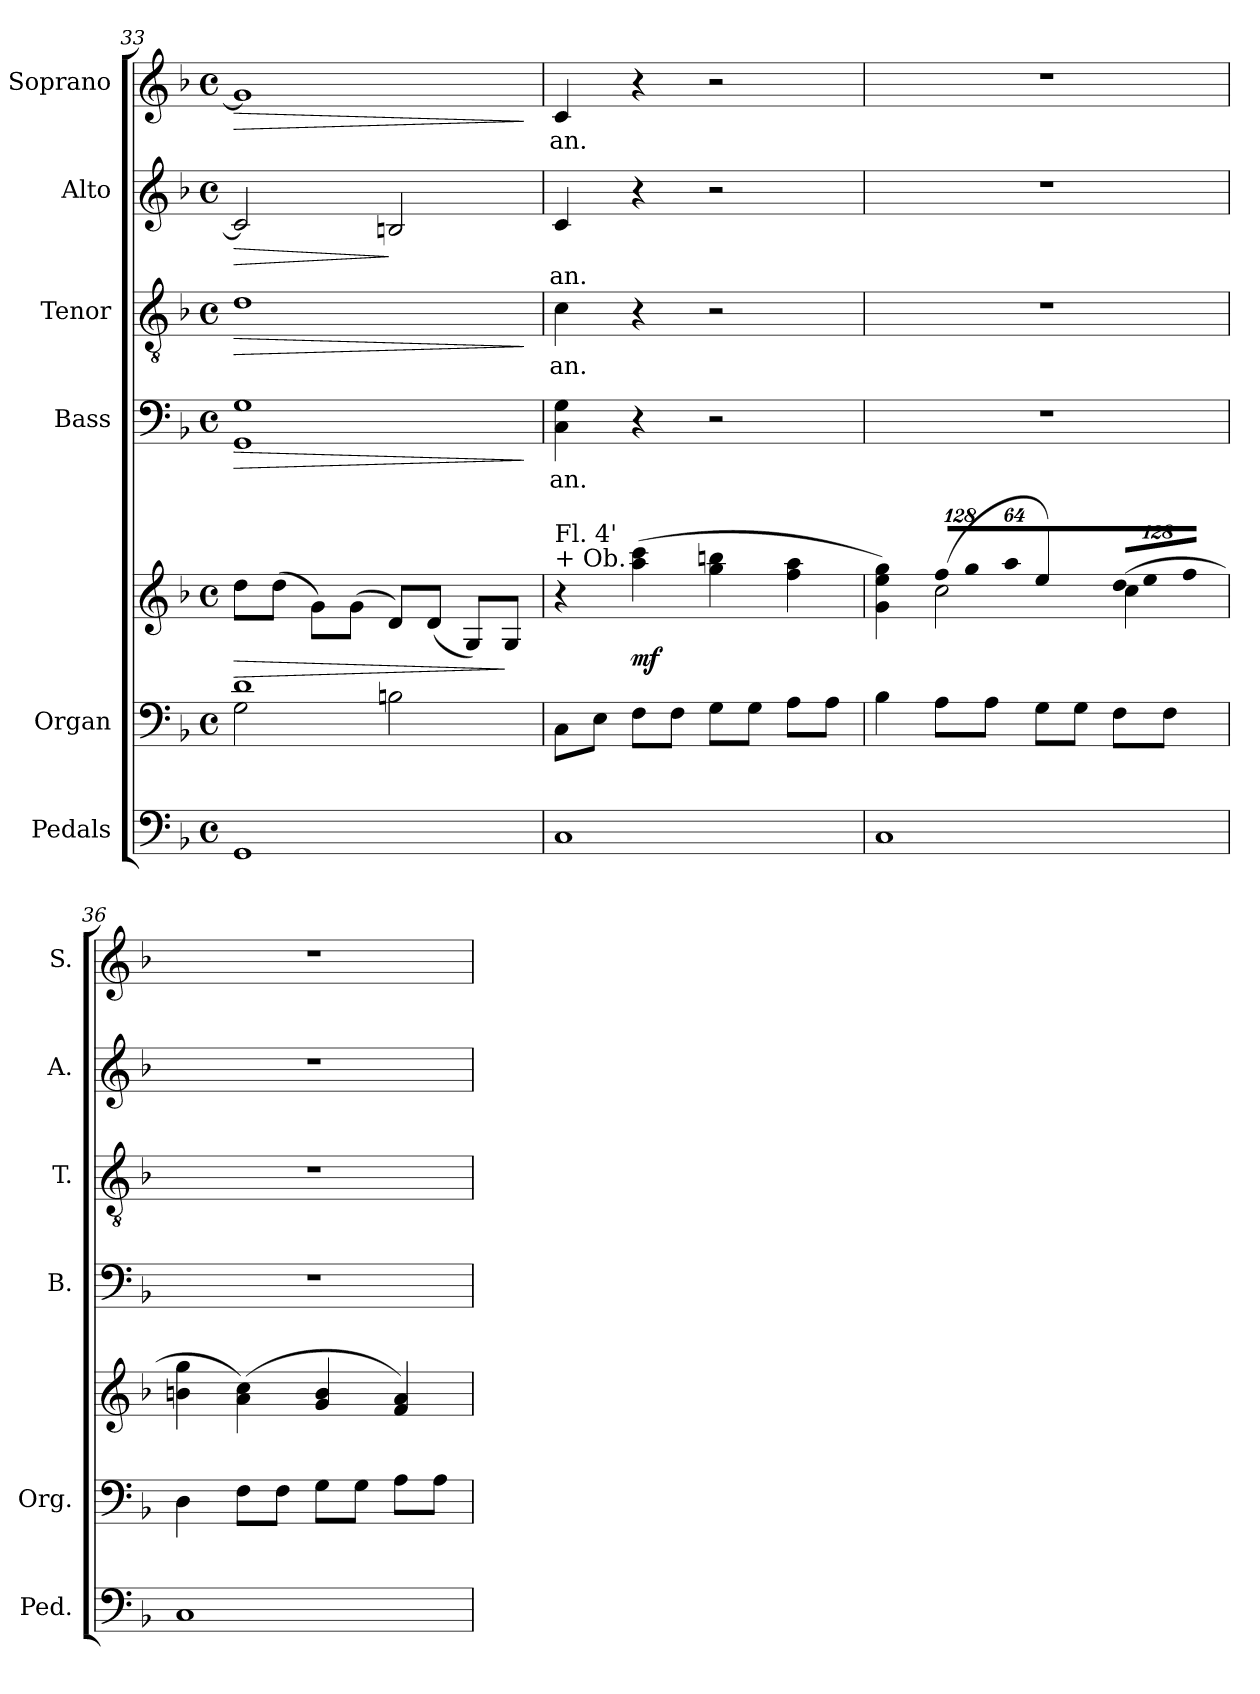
**kern	**kern	**kern	**dynam	**kern	**text	**dynam	**kern	**text	**dynam	**kern	**text	**dynam	**kern	**text	**dynam
*part6	*part5	*part5	*part5	*part4	*part4	*part4	*part3	*part3	*part3	*part2	*part2	*part2	*part1	*part1	*part1
*staff7	*staff6	*staff5	*staff5/6	*staff4	*staff4	*staff4	*staff3	*staff3	*staff3	*staff2	*staff2	*staff2	*staff1	*staff1	*staff1
*I"Pedals	*I"Organ	*	*	*I"Bass	*	*	*I"Tenor	*	*	*I"Alto	*	*	*I"Soprano	*	*
*I'Ped.	*I'Org.	*	*	*I'B.	*	*	*I'T.	*	*	*I'A.	*	*	*I'S.	*	*
*clefF4	*clefF4	*clefG2	*	*clefF4	*	*	*clefGv2	*	*	*clefG2	*	*	*clefG2	*	*
*	*	*	*	*	*	*	*ITrd7c12	*	*	*	*	*	*	*	*
*k[b-]	*k[b-]	*k[b-]	*	*k[b-]	*	*	*k[b-]	*	*	*k[b-]	*	*	*k[b-]	*	*
*F:	*F:	*F:	*	*F:	*	*	*F:	*	*	*F:	*	*	*F:	*	*
*M4/4	*M4/4	*M4/4	*	*M4/4	*	*	*M4/4	*	*	*M4/4	*	*	*M4/4	*	*
*met(c)	*met(c)	*met(c)	*	*met(c)	*	*	*met(c)	*	*	*met(c)	*	*	*met(c)	*	*
=33	=33	=33	=33	=33	=33	=33	=33	=33	=33	=33	=33	=33	=33	=33	=33
*	*^	*	*	*	*	*	*	*	*	*	*	*	*	*	*
!	!	!	!	!LO:HP:b	!	!	!LO:HP:b	!	!	!LO:HP:b	!	!	!LO:HP:b	!	!	!LO:HP:b
1GGi	1di	2Gi\	8ddi\L	>	1GGi 1Gi	.	>	1Di	.	>	2ci/]	.	>	1gi]	.	>
.	.	.	(8ddi\J	.	.	.	.	.	.	.	.	.	.	.	.	.
.	.	.	8gi\L)	.	.	.	.	.	.	.	.	.	.	.	.	.
.	.	.	(8gi\J	.	.	.	.	.	.	.	.	.	.	.	.	.
.	.	2Bni\	8di/L)	.	.	.	.	.	.	.	2Bni/	.	]	.	.	.
.	.	.	(8di/J	.	.	.	.	.	.	.	.	.	.	.	.	.
.	.	.	8Gi/L)	.	.	.	.	.	.	.	.	.	.	.	.	.
.	.	.	8Gi/J	]	.	.	.	.	.	.	.	.	.	.	.	.
*	*v	*v	*	*	*	*	*	*	*	*	*	*	*	*	*	*
.	.	.	.	.	.	]	.	.	]	.	.	.	.	.	]
!!LO:LB:g=z
=34	=34	=34	=34	=34	=34	=34	=34	=34	=34	=34	=34	=34	=34	=34	=34
!	!	!	!	!	!LO:LY:b:color=#000000	!	!	!	!	!	!	!	!	!	!
!	!	!	!	!	!	!	!	!LO:LY:b:color=#000000	!	!	!	!	!	!	!
!	!	!	!	!	!	!	!	!	!	!	!LO:LY:b:color=#000000	!	!	!	!
!	!	!LO:TX:a:t=+ Ob.	!	!	!	!	!	!	!	!	!	!	!	!	!
!	!	!LO:TX:t=Fl. 4'	!	!	!	!	!	!	!	!	!	!	!	!	!
!	!	!	!	!	!	!	!	!	!	!	!	!	!	!LO:LY:b:color=#000000	!
1Ci	8Ci\L	4r	.	4Ci\ 4Gi	an.	.	4Ci\	an.	.	4ci/	an.	.	4ci/	an.	.
.	8Ei\J	.	.	.	.	.	.	.	.	.	.	.	.	.	.
.	8Fi\L	(4aai\ 4ccci	mf	4r	.	.	4r	.	.	4r	.	.	4r	.	.
.	8Fi\J	.	.	.	.	.	.	.	.	.	.	.	.	.	.
.	8Gi\L	4ggi\ 4bbni	.	2r	.	.	2r	.	.	2r	.	.	2r	.	.
.	8Gi\J	.	.	.	.	.	.	.	.	.	.	.	.	.	.
.	8Ai\L	4ffi\ 4aai	.	.	.	.	.	.	.	.	.	.	.	.	.
.	8Ai\J	.	.	.	.	.	.	.	.	.	.	.	.	.	.
=35	=35	=35	=35	=35	=35	=35	=35	=35	=35	=35	=35	=35	=35	=35	=35
*	*	*^	*	*	*	*	*	*	*	*	*	*	*	*	*
1Ci	4B-i\	4gi\ 4eei 4ggi)	4ryy	.	1r	.	.	1r	.	.	1r	.	.	1r	.	.
*	*	*Xbrackettup	*	*	*	*	*	*	*	*	*	*	*	*	*	*
!	!	!LO:N:vis=8	!	!	!	!	!	!	!	!	!	!	!	!	!	!
.	8Ai\L	(1024%85ffi/L	2cci\	.	.	.	.	.	.	.	.	.	.	.	.	.
!	!	!LO:N:vis=8	!	!	!	!	!	!	!	!	!	!	!	!	!	!
.	.	1024%85ggi/	.	.	.	.	.	.	.	.	.	.	.	.	.	.
.	8Ai\J	.	.	.	.	.	.	.	.	.	.	.	.	.	.	.
!	!	!LO:N:vis=8	!	!	!	!	!	!	!	!	!	!	!	!	!	!
.	.	512%43aai/J	.	.	.	.	.	.	.	.	.	.	.	.	.	.
.	8Gi\L	4eei/)	.	.	.	.	.	.	.	.	.	.	.	.	.	.
.	8Gi\J	.	.	.	.	.	.	.	.	.	.	.	.	.	.	.
!	!	!LO:N:vis=8	!	!	!	!	!	!	!	!	!	!	!	!	!	!
.	8Fi\L	(1024%85ddi/L	4cci\	.	.	.	.	.	.	.	.	.	.	.	.	.
!	!	!LO:N:vis=8	!	!	!	!	!	!	!	!	!	!	!	!	!	!
.	.	1024%85eei/	.	.	.	.	.	.	.	.	.	.	.	.	.	.
.	8Fi\J	.	.	.	.	.	.	.	.	.	.	.	.	.	.	.
!	!	!LO:N:vis=8	!	!	!	!	!	!	!	!	!	!	!	!	!	!
.	.	512%43ffi/J	.	.	.	.	.	.	.	.	.	.	.	.	.	.
*	*	*v	*v	*	*	*	*	*	*	*	*	*	*	*	*	*
=36	=36	=36	=36	=36	=36	=36	=36	=36	=36	=36	=36	=36	=36	=36	=36
1Ci	4Di\	4bni\ 4ggi	.	1r	.	.	1r	.	.	1r	.	.	1r	.	.
.	8Fi\L	(4ai\ 4cci)	.	.	.	.	.	.	.	.	.	.	.	.	.
.	8Fi\J	.	.	.	.	.	.	.	.	.	.	.	.	.	.
.	8Gi\L	4gi/ 4bi	.	.	.	.	.	.	.	.	.	.	.	.	.
.	8Gi\J	.	.	.	.	.	.	.	.	.	.	.	.	.	.
.	8Ai\L	4fi/ 4ai)	.	.	.	.	.	.	.	.	.	.	.	.	.
.	8Ai\J	.	.	.	.	.	.	.	.	.	.	.	.	.	.
=	=	=	=	=	=	=	=	=	=	=	=	=	=	=	=
*-	*-	*-	*-	*-	*-	*-	*-	*-	*-	*-	*-	*-	*-	*-	*-
